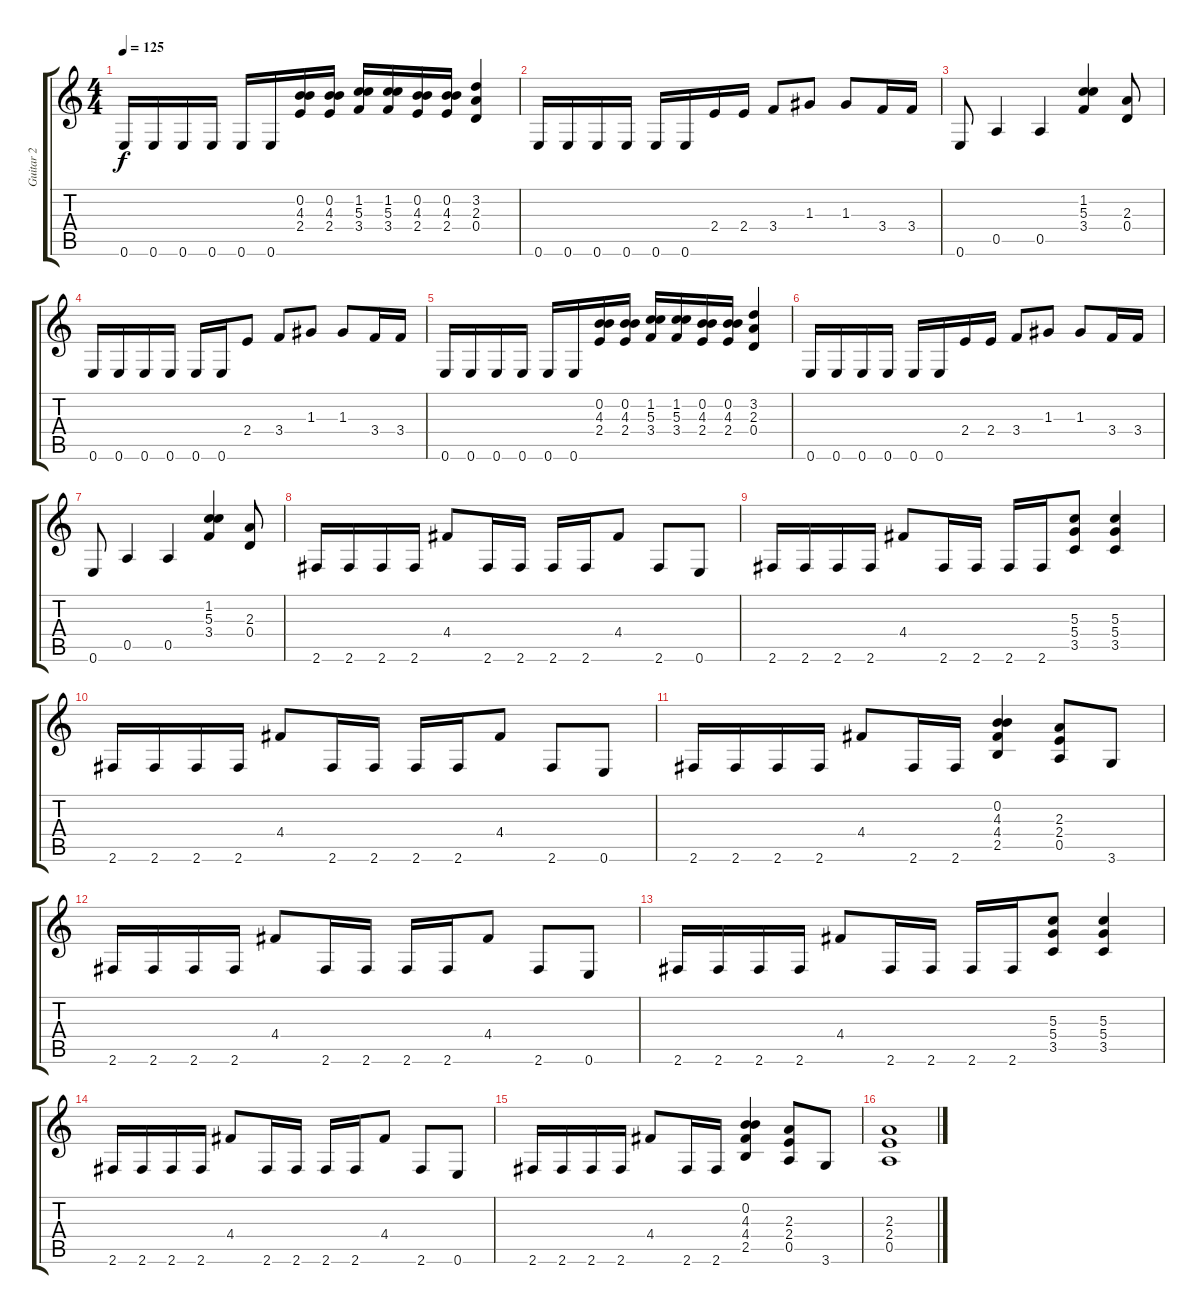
\track ("Guitar 2" "Guitar 2") {instrument overdrivenguitar}
\staff {score tabs}
\tuning (E4 B3 G3 D3 A2 E2) {hide}
\ts (4 4)
\tempo 125
\clef g2
\ks c
0.6.16{dy f} 0.6.16 0.6.16 0.6.16 0.6.16 0.6.16 (0.2 4.3 2.4).16 (0.2 4.3 2.4).16 (1.2 5.3 3.4).16 (1.2 5.3 3.4).16 (0.2 4.3 2.4).16 (0.2 4.3 2.4).16 (3.2 2.3 0.4).4 |
0.6.16 0.6.16 0.6.16 0.6.16 0.6.16 0.6.16 2.4.16 2.4.16 3.4.8 1.3.8 1.3.8 3.4.16 3.4.16 |
0.6.8 0.5.4 0.5.4 (1.2 5.3 3.4).4 (2.3 0.4).8 |
0.6.16 0.6.16 0.6.16 0.6.16 0.6.16 0.6.16 2.4.8 3.4.8 1.3.8 1.3.8 3.4.16 3.4.16 |
0.6.16 0.6.16 0.6.16 0.6.16 0.6.16 0.6.16 (0.2 4.3 2.4).16 (0.2 4.3 2.4).16 (1.2 5.3 3.4).16 (1.2 5.3 3.4).16 (0.2 4.3 2.4).16 (0.2 4.3 2.4).16 (3.2 2.3 0.4).4 |
0.6.16 0.6.16 0.6.16 0.6.16 0.6.16 0.6.16 2.4.16 2.4.16 3.4.8 1.3.8 1.3.8 3.4.16 3.4.16 |
0.6.8 0.5.4 0.5.4 (1.2 5.3 3.4).4 (2.3 0.4).8 |
2.6.16 2.6.16 2.6.16 2.6.16 4.4.8 2.6.16 2.6.16 2.6.16 2.6.16 4.4.8 2.6.8 0.6.8 |
2.6.16 2.6.16 2.6.16 2.6.16 4.4.8 2.6.16 2.6.16 2.6.16 2.6.16 (5.3 5.4 3.5).8 (5.3 5.4 3.5).4 |
2.6.16 2.6.16 2.6.16 2.6.16 4.4.8 2.6.16 2.6.16 2.6.16 2.6.16 4.4.8 2.6.8 0.6.8 |
2.6.16 2.6.16 2.6.16 2.6.16 4.4.8 2.6.16 2.6.16 (0.2 4.3 4.4 2.5).4 (2.3 2.4 0.5).8 3.6.8 |
2.6.16 2.6.16 2.6.16 2.6.16 4.4.8 2.6.16 2.6.16 2.6.16 2.6.16 4.4.8 2.6.8 0.6.8 |
2.6.16 2.6.16 2.6.16 2.6.16 4.4.8 2.6.16 2.6.16 2.6.16 2.6.16 (5.3 5.4 3.5).8 (5.3 5.4 3.5).4 |
2.6.16 2.6.16 2.6.16 2.6.16 4.4.8 2.6.16 2.6.16 2.6.16 2.6.16 4.4.8 2.6.8 0.6.8 |
2.6.16 2.6.16 2.6.16 2.6.16 4.4.8 2.6.16 2.6.16 (0.2 4.3 4.4 2.5).4 (2.3 2.4 0.5).8 3.6.8 |
(2.3 2.4 0.5).1
